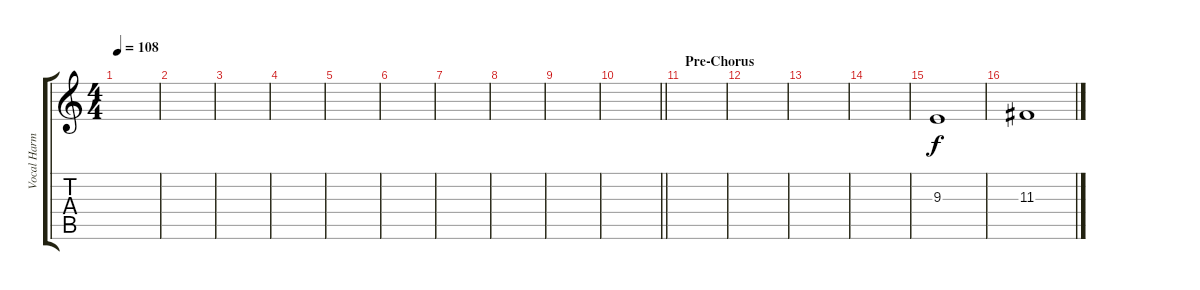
\track ("Vocal Harmony" "Vocal Harm") {instrument harmonica}
\staff {score tabs}
\tuning (E4 B3 G3 D3 A2 E2) {hide}
\ts (4 4)
\tempo 108
\clef g2
\ks c
|
|
|
|
|
|
|
|
|
\barLineRight lightlight
|
\section ("" "Pre-Chorus")
|
|
|
|
9.3.1 |
11.3.1
